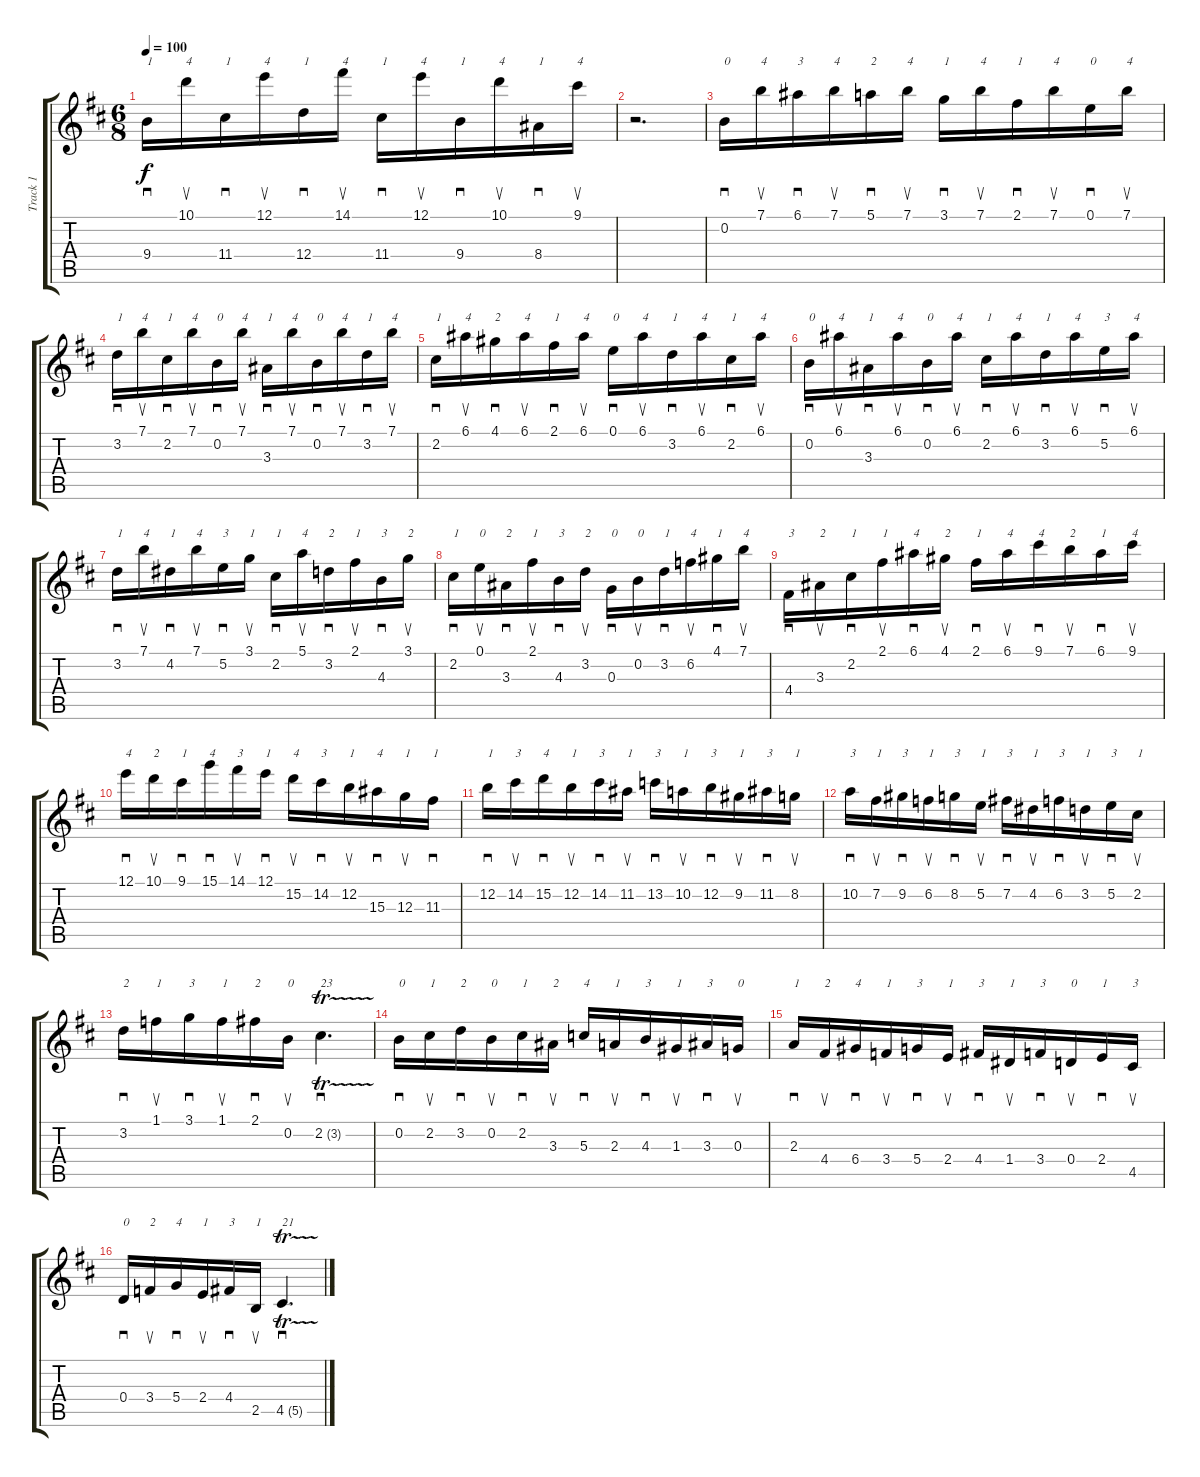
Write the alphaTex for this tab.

\track ("Track 1" "Track 1") {instrument acousticguitarnylon}
\staff {score tabs}
\tuning (E4 B3 G3 D3 A2 E2) {hide}
\ts (6 8)
\tempo 100
\clef g2
\ks bminor
9.4.16{sd txt "1" dy f} 10.1.16{su txt "4"} 11.4.16{sd txt "1"} 12.1.16{su txt "4"} 12.4.16{sd txt "1"} 14.1.16{su txt "4"} 11.4.16{sd txt "1"} 12.1.16{su txt "4"} 9.4.16{sd txt "1"} 10.1.16{su txt "4"} 8.4.16{sd txt "1"} 9.1.16{su txt "4"} |
r.2{d} |
0.2.16{sd txt "0"} 7.1.16{su txt "4"} 6.1.16{sd txt "3"} 7.1.16{su txt "4"} 5.1.16{sd txt "2"} 7.1.16{su txt "4"} 3.1.16{sd txt "1"} 7.1.16{su txt "4"} 2.1.16{sd txt "1"} 7.1.16{su txt "4"} 0.1.16{sd txt "0"} 7.1.16{su txt "4"} |
3.2.16{sd txt "1"} 7.1.16{su txt "4"} 2.2.16{sd txt "1"} 7.1.16{su txt "4"} 0.2.16{sd txt "0"} 7.1.16{su txt "4"} 3.3.16{sd txt "1"} 7.1.16{su txt "4"} 0.2.16{sd txt "0"} 7.1.16{su txt "4"} 3.2.16{sd txt "1"} 7.1.16{su txt "4"} |
2.2.16{sd txt "1"} 6.1.16{su txt "4"} 4.1.16{sd txt "2"} 6.1.16{su txt "4"} 2.1.16{sd txt "1"} 6.1.16{su txt "4"} 0.1.16{sd txt "0"} 6.1.16{su txt "4"} 3.2.16{sd txt "1"} 6.1.16{su txt "4"} 2.2.16{sd txt "1"} 6.1.16{su txt "4"} |
0.2.16{sd txt "0"} 6.1.16{su txt "4"} 3.3.16{sd txt "1"} 6.1.16{su txt "4"} 0.2.16{sd txt "0"} 6.1.16{su txt "4"} 2.2.16{sd txt "1"} 6.1.16{su txt "4"} 3.2.16{sd txt "1"} 6.1.16{su txt "4"} 5.2.16{sd txt "3"} 6.1.16{su txt "4"} |
3.2.16{sd txt "1"} 7.1.16{su txt "4"} 4.2.16{sd txt "1"} 7.1.16{su txt "4"} 5.2.16{sd txt "3"} 3.1.16{su txt "1"} 2.2.16{sd txt "1"} 5.1.16{su txt "4"} 3.2.16{sd txt "2"} 2.1.16{su txt "1"} 4.3.16{sd txt "3"} 3.1.16{su txt "2"} |
2.2.16{sd txt "1"} 0.1.16{su txt "0"} 3.3.16{sd txt "2"} 2.1.16{su txt "1"} 4.3.16{sd txt "3"} 3.2.16{su txt "2"} 0.3.16{sd txt "0"} 0.2.16{su txt "0"} 3.2.16{sd txt "1"} 6.2.16{su txt "4"} 4.1.16{sd txt "1"} 7.1.16{su txt "4"} |
4.4.16{sd txt "3"} 3.3.16{su txt "2"} 2.2.16{sd txt "1"} 2.1.16{su txt "1"} 6.1.16{sd txt "4"} 4.1.16{su txt "2"} 2.1.16{sd txt "1"} 6.1.16{su txt "4"} 9.1.16{sd txt "4"} 7.1.16{su txt "2"} 6.1.16{sd txt "1"} 9.1.16{su txt "4"} |
12.1.16{sd txt "4"} 10.1.16{su txt "2"} 9.1.16{sd txt "1"} 15.1.16{sd txt "4"} 14.1.16{su txt "3"} 12.1.16{sd txt "1"} 15.2.16{su txt "4"} 14.2.16{sd txt "3"} 12.2.16{su txt "1"} 15.3.16{sd txt "4"} 12.3.16{su txt "1"} 11.3.16{sd txt "1"} |
12.2.16{sd txt "1"} 14.2.16{su txt "3"} 15.2.16{sd txt "4"} 12.2.16{su txt "1"} 14.2.16{sd txt "3"} 11.2.16{su txt "1"} 13.2.16{sd txt "3"} 10.2.16{su txt "1"} 12.2.16{sd txt "3"} 9.2.16{su txt "1"} 11.2.16{sd txt "3"} 8.2.16{su txt "1"} |
10.2.16{sd txt "3"} 7.2.16{su txt "1"} 9.2.16{sd txt "3"} 6.2.16{su txt "1"} 8.2.16{sd txt "3"} 5.2.16{su txt "1"} 7.2.16{sd txt "3"} 4.2.16{su txt "1"} 6.2.16{sd txt "3"} 3.2.16{su txt "1"} 5.2.16{sd txt "3"} 2.2.16{su txt "1"} |
3.2.16{sd txt "2"} 1.1.16{su txt "1"} 3.1.16{sd txt "3"} 1.1.16{su txt "1"} 2.1.16{sd txt "2"} 0.2.16{su txt "0"} 2.2{tr (3 16)}.4{d sd txt "23"} |
0.2.16{sd txt "0"} 2.2.16{su txt "1"} 3.2.16{sd txt "2"} 0.2.16{su txt "0"} 2.2.16{sd txt "1"} 3.3.16{su txt "2"} 5.3.16{sd txt "4"} 2.3.16{su txt "1"} 4.3.16{sd txt "3"} 1.3.16{su txt "1"} 3.3.16{sd txt "3"} 0.3.16{su txt "0"} |
2.3.16{sd txt "1"} 4.4.16{su txt "2"} 6.4.16{sd txt "4"} 3.4.16{su txt "1"} 5.4.16{sd txt "3"} 2.4.16{su txt "1"} 4.4.16{sd txt "3"} 1.4.16{su txt "1"} 3.4.16{sd txt "3"} 0.4.16{su txt "0"} 2.4.16{sd txt "1"} 4.5.16{su txt "3"} |
0.4.16{sd txt "0"} 3.4.16{su txt "2"} 5.4.16{sd txt "4"} 2.4.16{su txt "1"} 4.4.16{sd txt "3"} 2.5.16{su txt "1"} 4.5{tr (5 16)}.4{d sd txt "21"}
